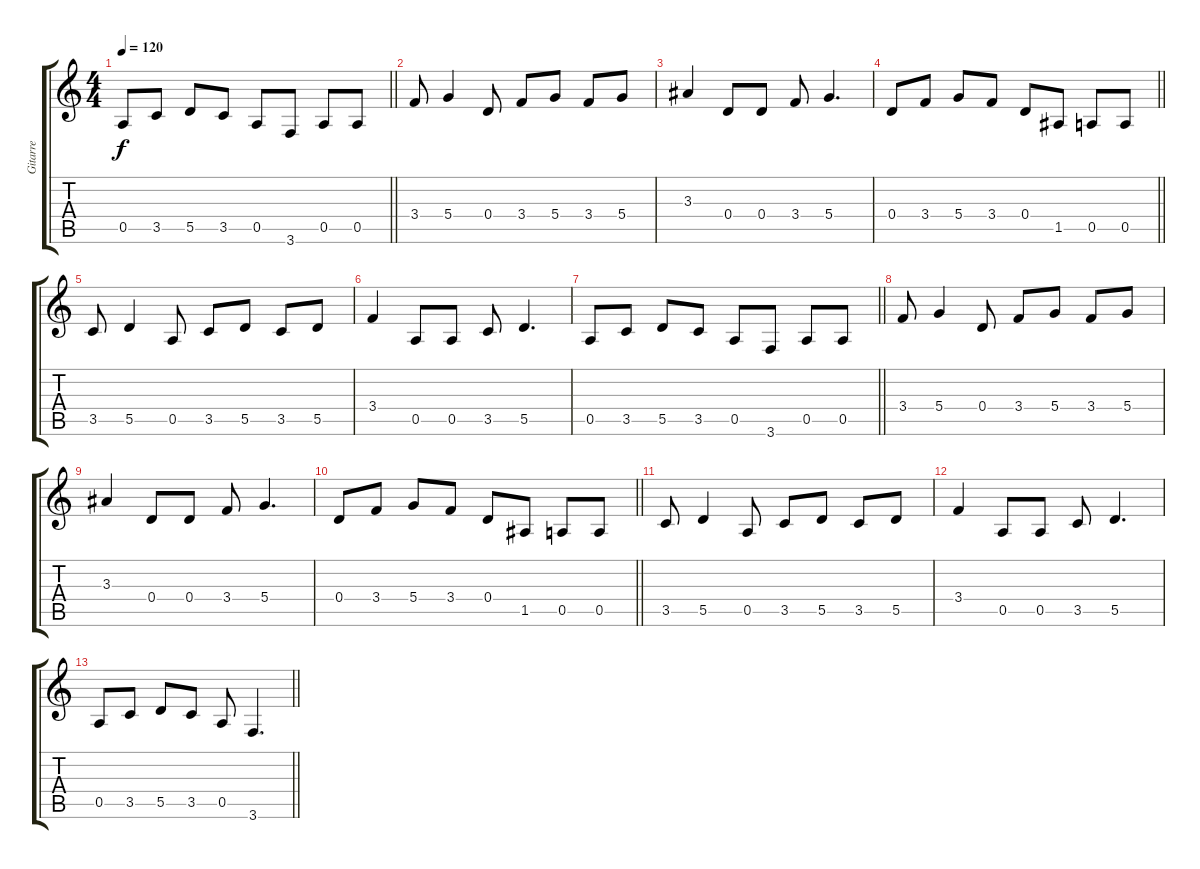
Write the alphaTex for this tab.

\track ("Gitarre" "Gitarre") {instrument electricguitarclean}
\staff {score tabs}
\tuning (E4 B3 G3 D3 A2 D2) {hide}
\ts (4 4)
\tempo 120
\clef g2
\barLineRight lightlight
\ks c
0.5.8{dy f} 3.5.8 5.5.8 3.5.8 0.5.8 3.6.8 0.5.8 0.5.8 |
3.4.8 5.4.4 0.4.8 3.4.8 5.4.8 3.4.8 5.4.8 |
3.3.4 0.4.8 0.4.8 3.4.8 5.4.4{d} |
\barLineRight lightlight
0.4.8 3.4.8 5.4.8 3.4.8 0.4.8 1.5.8 0.5.8 0.5.8 |
3.5.8 5.5.4 0.5.8 3.5.8 5.5.8 3.5.8 5.5.8 |
3.4.4 0.5.8 0.5.8 3.5.8 5.5.4{d} |
\barLineRight lightlight
0.5.8 3.5.8 5.5.8 3.5.8 0.5.8 3.6.8 0.5.8 0.5.8 |
3.4.8 5.4.4 0.4.8 3.4.8 5.4.8 3.4.8 5.4.8 |
3.3.4 0.4.8 0.4.8 3.4.8 5.4.4{d} |
\barLineRight lightlight
0.4.8 3.4.8 5.4.8 3.4.8 0.4.8 1.5.8 0.5.8 0.5.8 |
3.5.8 5.5.4 0.5.8 3.5.8 5.5.8 3.5.8 5.5.8 |
3.4.4 0.5.8 0.5.8 3.5.8 5.5.4{d} |
\barLineRight lightlight
0.5.8 3.5.8 5.5.8 3.5.8 0.5.8 3.6.4{d}
